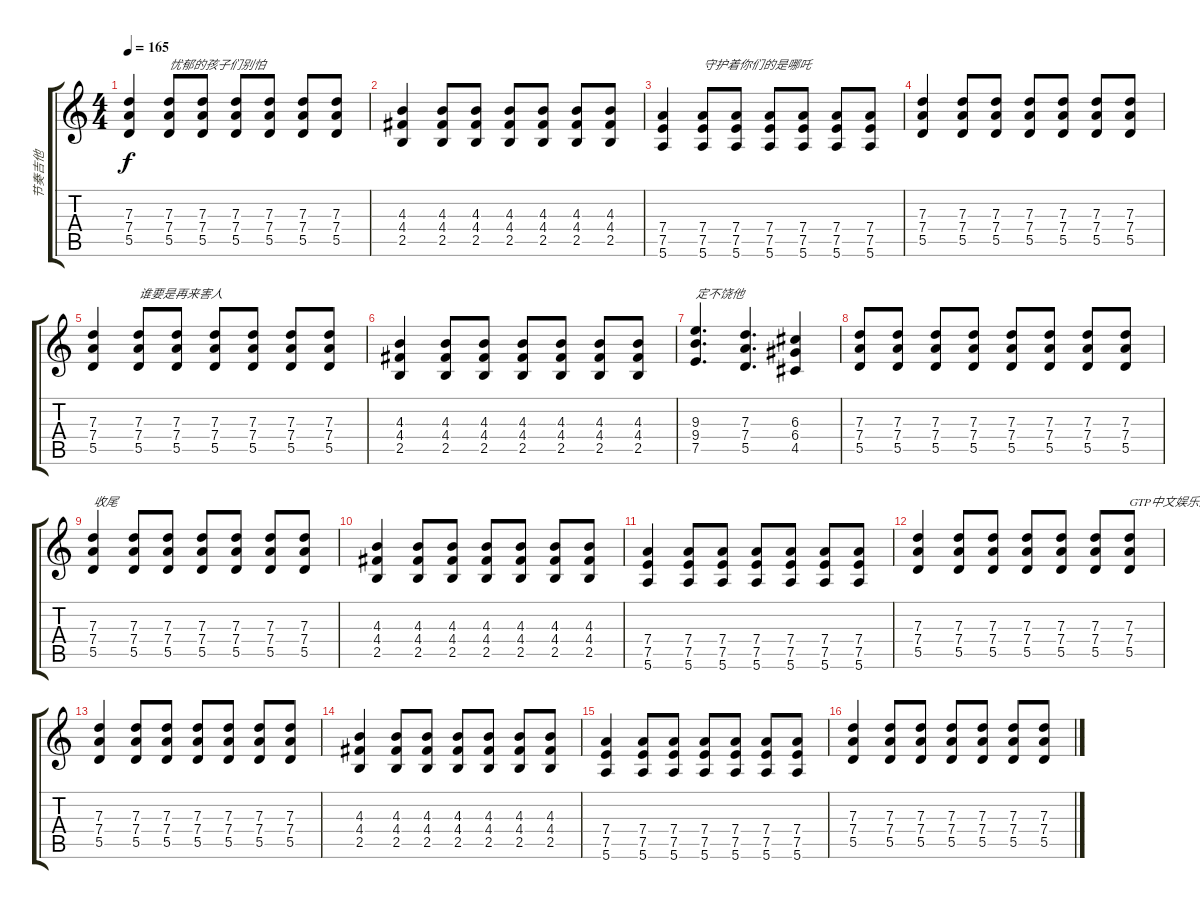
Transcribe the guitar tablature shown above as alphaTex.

\track ("节奏吉他" "节奏吉他") {instrument distortionguitar}
\staff {score tabs}
\tuning (E4 B3 G3 D3 A2 E2) {hide}
\ts (4 4)
\tempo 165
\clef g2
\ks c
(7.3 7.4 5.5).4{dy f} (7.3 7.4 5.5).8{txt "忧郁的孩子们别怕"} (7.3 7.4 5.5).8 (7.3 7.4 5.5).8 (7.3 7.4 5.5).8 (7.3 7.4 5.5).8 (7.3 7.4 5.5).8 |
(4.3 4.4 2.5).4 (4.3 4.4 2.5).8 (4.3 4.4 2.5).8 (4.3 4.4 2.5).8 (4.3 4.4 2.5).8 (4.3 4.4 2.5).8 (4.3 4.4 2.5).8 |
(7.4 7.5 5.6).4 (7.4 7.5 5.6).8{txt "守护着你们的是哪吒"} (7.4 7.5 5.6).8 (7.4 7.5 5.6).8 (7.4 7.5 5.6).8 (7.4 7.5 5.6).8 (7.4 7.5 5.6).8 |
(7.3 7.4 5.5).4 (7.3 7.4 5.5).8 (7.3 7.4 5.5).8 (7.3 7.4 5.5).8 (7.3 7.4 5.5).8 (7.3 7.4 5.5).8 (7.3 7.4 5.5).8 |
(7.3 7.4 5.5).4 (7.3 7.4 5.5).8{txt "谁要是再来害人"} (7.3 7.4 5.5).8 (7.3 7.4 5.5).8 (7.3 7.4 5.5).8 (7.3 7.4 5.5).8 (7.3 7.4 5.5).8 |
(4.3 4.4 2.5).4 (4.3 4.4 2.5).8 (4.3 4.4 2.5).8 (4.3 4.4 2.5).8 (4.3 4.4 2.5).8 (4.3 4.4 2.5).8 (4.3 4.4 2.5).8 |
(9.3 9.4 7.5).4{d txt "定不饶他"} (7.3 7.4 5.5).4{d} (6.3 6.4 4.5).4 |
(7.3 7.4 5.5).8 (7.3 7.4 5.5).8 (7.3 7.4 5.5).8 (7.3 7.4 5.5).8 (7.3 7.4 5.5).8 (7.3 7.4 5.5).8 (7.3 7.4 5.5).8 (7.3 7.4 5.5).8 |
(7.3 7.4 5.5).4{txt "收尾"} (7.3 7.4 5.5).8 (7.3 7.4 5.5).8 (7.3 7.4 5.5).8 (7.3 7.4 5.5).8 (7.3 7.4 5.5).8 (7.3 7.4 5.5).8 |
(4.3 4.4 2.5).4 (4.3 4.4 2.5).8 (4.3 4.4 2.5).8 (4.3 4.4 2.5).8 (4.3 4.4 2.5).8 (4.3 4.4 2.5).8 (4.3 4.4 2.5).8 |
(7.4 7.5 5.6).4 (7.4 7.5 5.6).8 (7.4 7.5 5.6).8 (7.4 7.5 5.6).8 (7.4 7.5 5.6).8 (7.4 7.5 5.6).8 (7.4 7.5 5.6).8 |
(7.3 7.4 5.5).4 (7.3 7.4 5.5).8 (7.3 7.4 5.5).8 (7.3 7.4 5.5).8 (7.3 7.4 5.5).8 (7.3 7.4 5.5).8 (7.3 7.4 5.5).8{txt "GTP中文娱乐网为您提供优秀的谱子"} |
(7.3 7.4 5.5).4 (7.3 7.4 5.5).8 (7.3 7.4 5.5).8 (7.3 7.4 5.5).8 (7.3 7.4 5.5).8 (7.3 7.4 5.5).8 (7.3 7.4 5.5).8 |
(4.3 4.4 2.5).4 (4.3 4.4 2.5).8 (4.3 4.4 2.5).8 (4.3 4.4 2.5).8 (4.3 4.4 2.5).8 (4.3 4.4 2.5).8 (4.3 4.4 2.5).8 |
(7.4 7.5 5.6).4 (7.4 7.5 5.6).8 (7.4 7.5 5.6).8 (7.4 7.5 5.6).8 (7.4 7.5 5.6).8 (7.4 7.5 5.6).8 (7.4 7.5 5.6).8 |
(7.3 7.4 5.5).4 (7.3 7.4 5.5).8 (7.3 7.4 5.5).8 (7.3 7.4 5.5).8 (7.3 7.4 5.5).8 (7.3 7.4 5.5).8 (7.3 7.4 5.5).8
